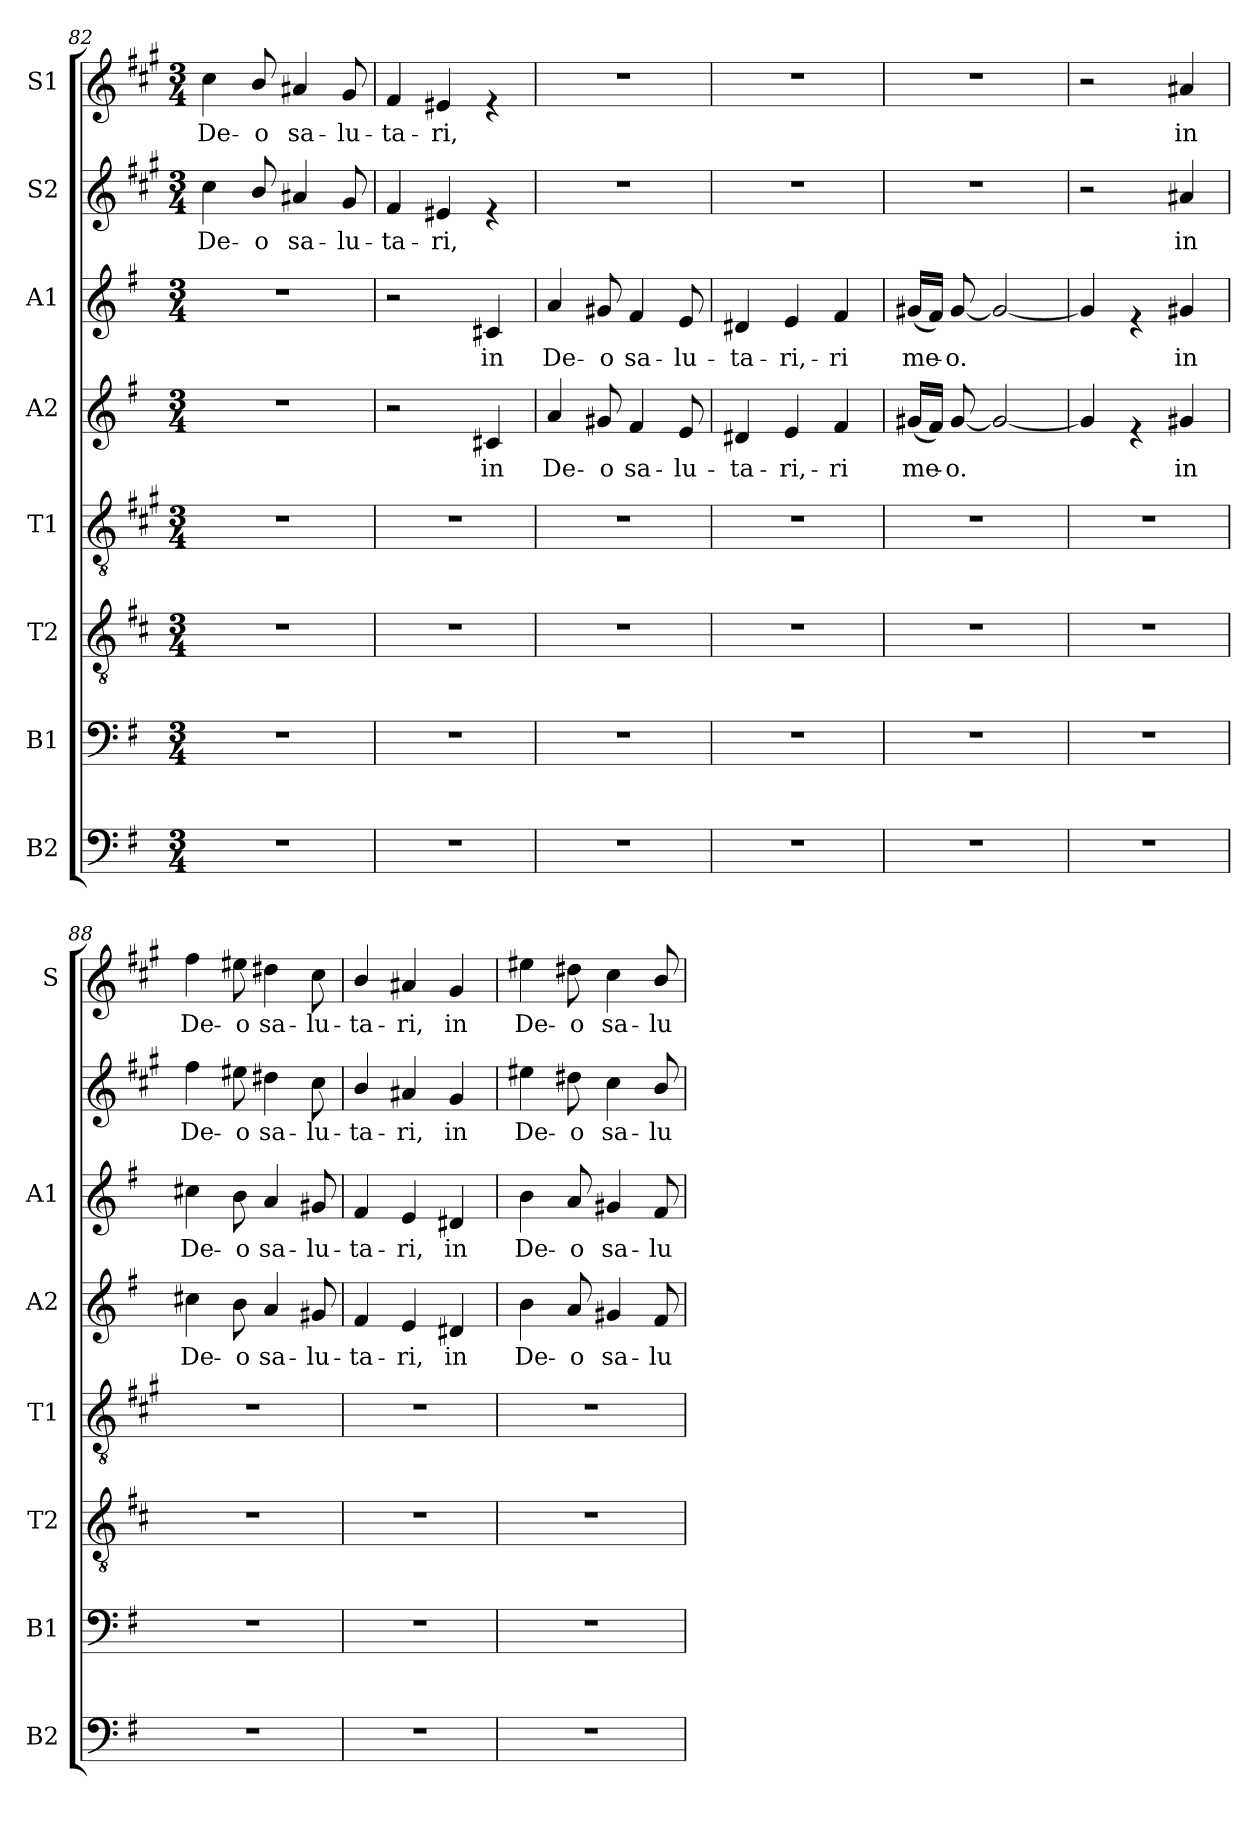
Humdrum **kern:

**kern	**kern	**kern	**kern	**kern	**text	**kern	**text	**kern	**text	**kern	**text
*part8	*part7	*part6	*part5	*part4	*part4	*part3	*part3	*part2	*part2	*part1	*part1
*staff8	*staff7	*staff6	*staff5	*staff4	*staff4	*staff3	*staff3	*staff2	*staff2	*staff1	*staff1
*I"B2	*I"B1	*I"T2	*I"T1	*I"A2	*	*I"A1	*	*I"S2	*	*I"S1	*
*I'B2	*I'B1	*I'T2	*I'T1	*I'A2	*	*I'A1	*	*	*	*I'S	*
*clefF4	*clefF4	*clefGv2	*clefGv2	*clefG2	*	*clefG2	*	*clefG2	*	*clefG2	*
*	*	*ITrd4c7	*ITrd1c2	*	*	*	*	*ITrd1c2	*	*ITrd1c2	*
*k[f#]	*k[f#]	*k[f#]	*k[f#]	*k[f#]	*	*k[f#]	*	*k[f#]	*	*k[f#]	*
*M3/4	*M3/4	*M3/4	*M3/4	*M3/4	*	*M3/4	*	*M3/4	*	*M3/4	*
=82	=82	=82	=82	=82	=82	=82	=82	=82	=82	=82	=82
2.r	2.r	2.r	2.r	2.r	.	2.r	.	4b\	De-	4b\	De-
.	.	.	.	.	.	.	.	8a/	-o	8a/	-o
.	.	.	.	.	.	.	.	4g#X/	sa-	4g#X/	sa-
.	.	.	.	.	.	.	.	8f#/	-lu-	8f#/	-lu-
=83	=83	=83	=83	=83	=83	=83	=83	=83	=83	=83	=83
2.r	2.r	2.r	2.r	2r	.	2r	.	4e/	-ta-	4e/	-ta-
.	.	.	.	.	.	.	.	4d#X/	-ri,	4d#X/	-ri,
.	.	.	.	4c#X/	in	4c#X/	in	4re	.	4re	.
=84	=84	=84	=84	=84	=84	=84	=84	=84	=84	=84	=84
2.r	2.r	2.r	2.r	4a/	De-	4a/	De-	2.r	.	2.r	.
.	.	.	.	8g#X/	-o	8g#X/	-o	.	.	.	.
.	.	.	.	4f#/	sa-	4f#/	sa-	.	.	.	.
.	.	.	.	8e/	-lu-	8e/	-lu-	.	.	.	.
=85	=85	=85	=85	=85	=85	=85	=85	=85	=85	=85	=85
2.r	2.r	2.r	2.r	4d#X/	-ta-	4d#X/	-ta-	2.r	.	2.r	.
.	.	.	.	4e/	-ri,-	4e/	-ri,-	.	.	.	.
.	.	.	.	4f#/	-ri	4f#/	-ri	.	.	.	.
!!LO:PB:g=z
=86	=86	=86	=86	=86	=86	=86	=86	=86	=86	=86	=86
2.r	2.r	2.r	2.r	(16g#X/LL	me-	(16g#X/LL	me-	2.r	.	2.r	.
.	.	.	.	16f#/JJ)	.	16f#/JJ)	.	.	.	.	.
.	.	.	.	[8g#/	-o.	[8g#/	-o.	.	.	.	.
.	.	.	.	2g#/_	.	2g#/_	.	.	.	.	.
=87	=87	=87	=87	=87	=87	=87	=87	=87	=87	=87	=87
2.r	2.r	2.r	2.r	4g#/]	.	4g#/]	.	2r	.	2r	.
.	.	.	.	4re	.	4re	.	.	.	.	.
.	.	.	.	4g#X/	in	4g#X/	in	4g#X/	in	4g#X/	in
=88	=88	=88	=88	=88	=88	=88	=88	=88	=88	=88	=88
2.r	2.r	2.r	2.r	4cc#X\	De-	4cc#X\	De-	4ee\	De-	4ee\	De-
.	.	.	.	8b\	-o	8b\	-o	8dd#X\	-o	8dd#X\	-o
.	.	.	.	4a/	sa-	4a/	sa-	4cc#X\	sa-	4cc#X\	sa-
.	.	.	.	8g#X/	-lu-	8g#X/	-lu-	8b\	-lu-	8b\	-lu-
=89	=89	=89	=89	=89	=89	=89	=89	=89	=89	=89	=89
2.r	2.r	2.r	2.r	4f#/	-ta-	4f#/	-ta-	4a/	-ta-	4a/	-ta-
.	.	.	.	4e/	-ri,	4e/	-ri,	4g#X/	-ri,	4g#X/	-ri,
.	.	.	.	4d#X/	in	4d#X/	in	4f#/	in	4f#/	in
=90	=90	=90	=90	=90	=90	=90	=90	=90	=90	=90	=90
2.r	2.r	2.r	2.r	4b\	De-	4b\	De-	4dd#X\	De-	4dd#X\	De-
.	.	.	.	8a/	-o	8a/	-o	8cc#X\	-o	8cc#X\	-o
.	.	.	.	4g#X/	sa-	4g#X/	sa-	4b\	sa-	4b\	sa-
.	.	.	.	8f#/	-lu-	8f#/	-lu-	8a/	-lu-	8a/	-lu-
=	=	=	=	=	=	=	=	=	=	=	=
*-	*-	*-	*-	*-	*-	*-	*-	*-	*-	*-	*-
